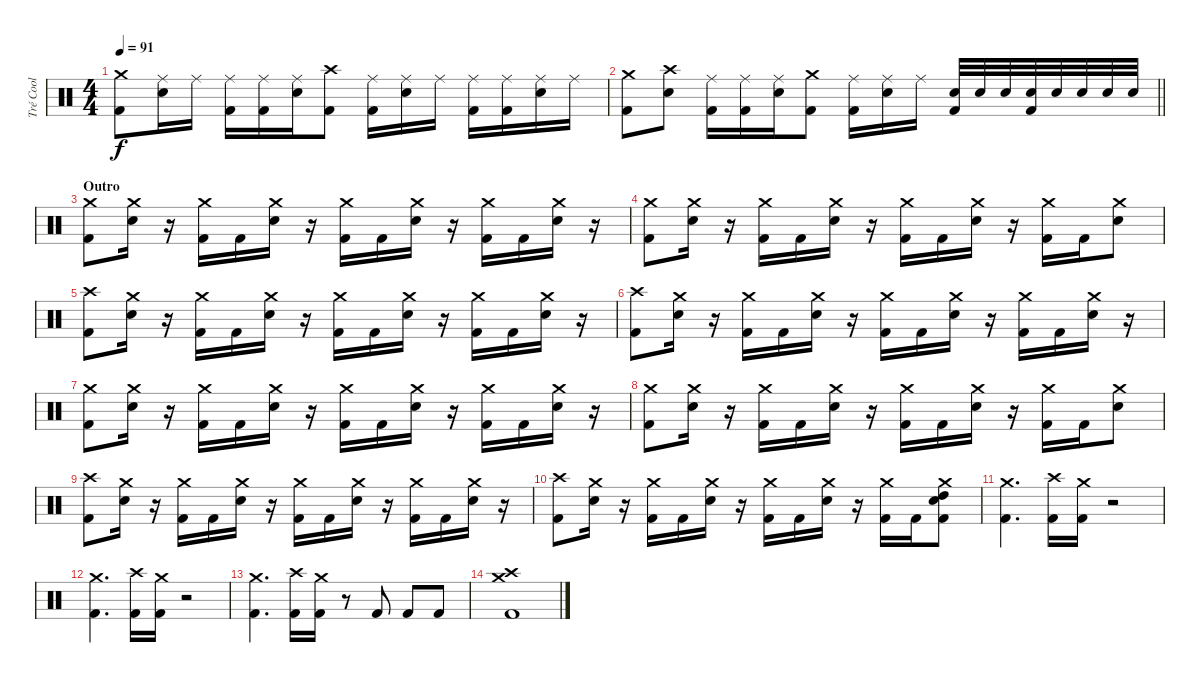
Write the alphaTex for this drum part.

\track ("Tré Cool" "Tré Cool") {instrument percussion}
\staff {score}
\articulation defaults
\ts (4 4)
\tempo 91
\clef neutral
\ks c
("Crash medium (hit)" "Kick (hit) 2").8{dy f} ("Ride (middle)" "Electric Snare (hit)").16 "Ride (middle)".16 ("Ride (middle)" "Kick (hit) 2").16 ("Ride (middle)" "Kick (hit) 2").16 ("Ride (middle)" "Electric Snare (hit)").16 ("Crash high (hit)" "Kick (hit) 2").8 ("Ride (middle)" "Kick (hit) 2").16 ("Ride (middle)" "Electric Snare (hit)").16 "Ride (middle)".16 ("Ride (middle)" "Kick (hit) 2").16 ("Ride (middle)" "Kick (hit) 2").16 ("Ride (middle)" "Electric Snare (hit)").16 "Ride (middle)".16 |
\barLineRight lightlight
("Crash medium (hit)" "Kick (hit) 2").8 ("Crash high (hit)" "Electric Snare (hit)").8 ("Ride (middle)" "Kick (hit) 2").16 ("Ride (middle)" "Kick (hit) 2").16 ("Ride (middle)" "Electric Snare (hit)").16 ("Crash medium (hit)" "Kick (hit) 2").8 ("Ride (middle)" "Kick (hit) 2").16 ("Ride (middle)" "Electric Snare (hit)").16 "Ride (middle)".16 ("Electric Snare (hit)" "Kick (hit) 2").32 "Electric Snare (hit)".32 "Electric Snare (hit)".32 ("Electric Snare (hit)" "Kick (hit) 2").32 "Electric Snare (hit)".32 "Electric Snare (hit)".32 "Electric Snare (hit)".32 "Electric Snare (hit)".32 |
\section ("" "Outro")
("Crash medium (hit)" "Kick (hit) 2").8 ("Crash medium (hit)" "Electric Snare (hit)").16 r.16 ("Crash medium (hit)" "Kick (hit) 2").16 "Kick (hit) 2".16 ("Crash medium (hit)" "Electric Snare (hit)").16 r.16 ("Crash medium (hit)" "Kick (hit) 2").16 "Kick (hit) 2".16 ("Crash medium (hit)" "Electric Snare (hit)").16 r.16 ("Crash medium (hit)" "Kick (hit) 2").16 "Kick (hit) 2".16 ("Crash medium (hit)" "Electric Snare (hit)").16 r.16 |
("Crash medium (hit)" "Kick (hit) 2").8 ("Crash medium (hit)" "Electric Snare (hit)").16 r.16 ("Crash medium (hit)" "Kick (hit) 2").16 "Kick (hit) 2".16 ("Crash medium (hit)" "Electric Snare (hit)").16 r.16 ("Crash medium (hit)" "Kick (hit) 2").16 "Kick (hit) 2".16 ("Crash medium (hit)" "Electric Snare (hit)").16 r.16 ("Crash medium (hit)" "Kick (hit) 2").16 "Kick (hit) 2".16 ("Crash medium (hit)" "Electric Snare (hit)").8 |
("Crash high (hit)" "Kick (hit) 2").8 ("Crash medium (hit)" "Electric Snare (hit)").16 r.16 ("Crash medium (hit)" "Kick (hit) 2").16 "Kick (hit) 2".16 ("Crash medium (hit)" "Electric Snare (hit)").16 r.16 ("Crash medium (hit)" "Kick (hit) 2").16 "Kick (hit) 2".16 ("Crash medium (hit)" "Electric Snare (hit)").16 r.16 ("Crash medium (hit)" "Kick (hit) 2").16 "Kick (hit) 2".16 ("Crash medium (hit)" "Electric Snare (hit)").16 r.16 |
("Crash high (hit)" "Kick (hit) 2").8 ("Crash medium (hit)" "Electric Snare (hit)").16 r.16 ("Crash medium (hit)" "Kick (hit) 2").16 "Kick (hit) 2".16 ("Crash medium (hit)" "Electric Snare (hit)").16 r.16 ("Crash medium (hit)" "Kick (hit) 2").16 "Kick (hit) 2".16 ("Crash medium (hit)" "Electric Snare (hit)").16 r.16 ("Crash medium (hit)" "Kick (hit) 2").16 "Kick (hit) 2".16 ("Crash medium (hit)" "Electric Snare (hit)").16 r.16 |
("Crash medium (hit)" "Kick (hit) 2").8 ("Crash medium (hit)" "Electric Snare (hit)").16 r.16 ("Crash medium (hit)" "Kick (hit) 2").16 "Kick (hit) 2".16 ("Crash medium (hit)" "Electric Snare (hit)").16 r.16 ("Crash medium (hit)" "Kick (hit) 2").16 "Kick (hit) 2".16 ("Crash medium (hit)" "Electric Snare (hit)").16 r.16 ("Crash medium (hit)" "Kick (hit) 2").16 "Kick (hit) 2".16 ("Crash medium (hit)" "Electric Snare (hit)").16 r.16 |
("Crash medium (hit)" "Kick (hit) 2").8 ("Crash medium (hit)" "Electric Snare (hit)").16 r.16 ("Crash medium (hit)" "Kick (hit) 2").16 "Kick (hit) 2".16 ("Crash medium (hit)" "Electric Snare (hit)").16 r.16 ("Crash medium (hit)" "Kick (hit) 2").16 "Kick (hit) 2".16 ("Crash medium (hit)" "Electric Snare (hit)").16 r.16 ("Crash medium (hit)" "Kick (hit) 2").16 "Kick (hit) 2".16 ("Crash medium (hit)" "Electric Snare (hit)").8 |
("Crash high (hit)" "Kick (hit) 2").8 ("Crash medium (hit)" "Electric Snare (hit)").16 r.16 ("Crash medium (hit)" "Kick (hit) 2").16 "Kick (hit) 2".16 ("Crash medium (hit)" "Electric Snare (hit)").16 r.16 ("Crash medium (hit)" "Kick (hit) 2").16 "Kick (hit) 2".16 ("Crash medium (hit)" "Electric Snare (hit)").16 r.16 ("Crash medium (hit)" "Kick (hit) 2").16 "Kick (hit) 2".16 ("Crash medium (hit)" "Electric Snare (hit)").16 r.16 |
("Crash high (hit)" "Kick (hit) 2").8 ("Crash medium (hit)" "Electric Snare (hit)").16 r.16 ("Crash medium (hit)" "Kick (hit) 2").16 "Kick (hit) 2".16 ("Crash medium (hit)" "Electric Snare (hit)").16 r.16 ("Crash medium (hit)" "Kick (hit) 2").16 "Kick (hit) 2".16 ("Crash medium (hit)" "Electric Snare (hit)").16 r.16 ("Crash medium (hit)" "Kick (hit) 2").16 "Kick (hit) 2".16 ("Crash medium (hit)" "High Tom (hit)" "Electric Snare (hit)" "Kick (hit) 2").8 |
("Crash medium (hit)" "Kick (hit) 2").4{d} ("Crash high (hit)" "Kick (hit) 2").16 ("Crash medium (hit)" "Kick (hit) 2").16 r.2 |
("Crash medium (hit)" "Kick (hit) 2").4{d} ("Crash high (hit)" "Kick (hit) 2").16 ("Crash medium (hit)" "Kick (hit) 2").16 r.2 |
("Crash medium (hit)" "Kick (hit) 2").4{d} ("Crash high (hit)" "Kick (hit) 2").16 ("Crash medium (hit)" "Kick (hit) 2").16 r.8 "Kick (hit) 2".8 "Kick (hit) 2".8 "Kick (hit) 2".8 |
("Crash medium (hit)" "Crash high (hit)" "Kick (hit) 2").1
